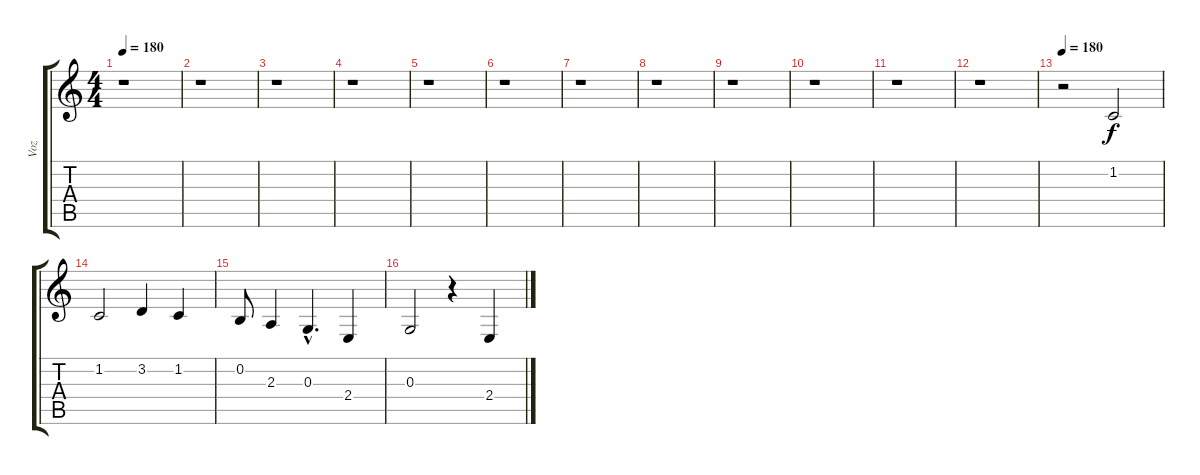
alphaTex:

\track ("Voz" "Voz") {instrument tenorsax}
\staff {score tabs}
\tuning (E4 B3 G3 D3 A2 E2) {hide}
\ts (4 4)
\tempo 180
\clef g2
\ks c
r.1{dy f} |
r.1 |
r.1 |
r.1 |
r.1 |
r.1 |
r.1 |
r.1 |
r.1 |
r.1 |
r.1 |
r.1 |
\tempo 180
r.2 1.2.2 |
1.2.2 3.2.4 1.2.4 |
0.2.8 2.3.4 0.3{hac}.4{d} 2.4.4 |
0.3.2 r.4 2.4.4
